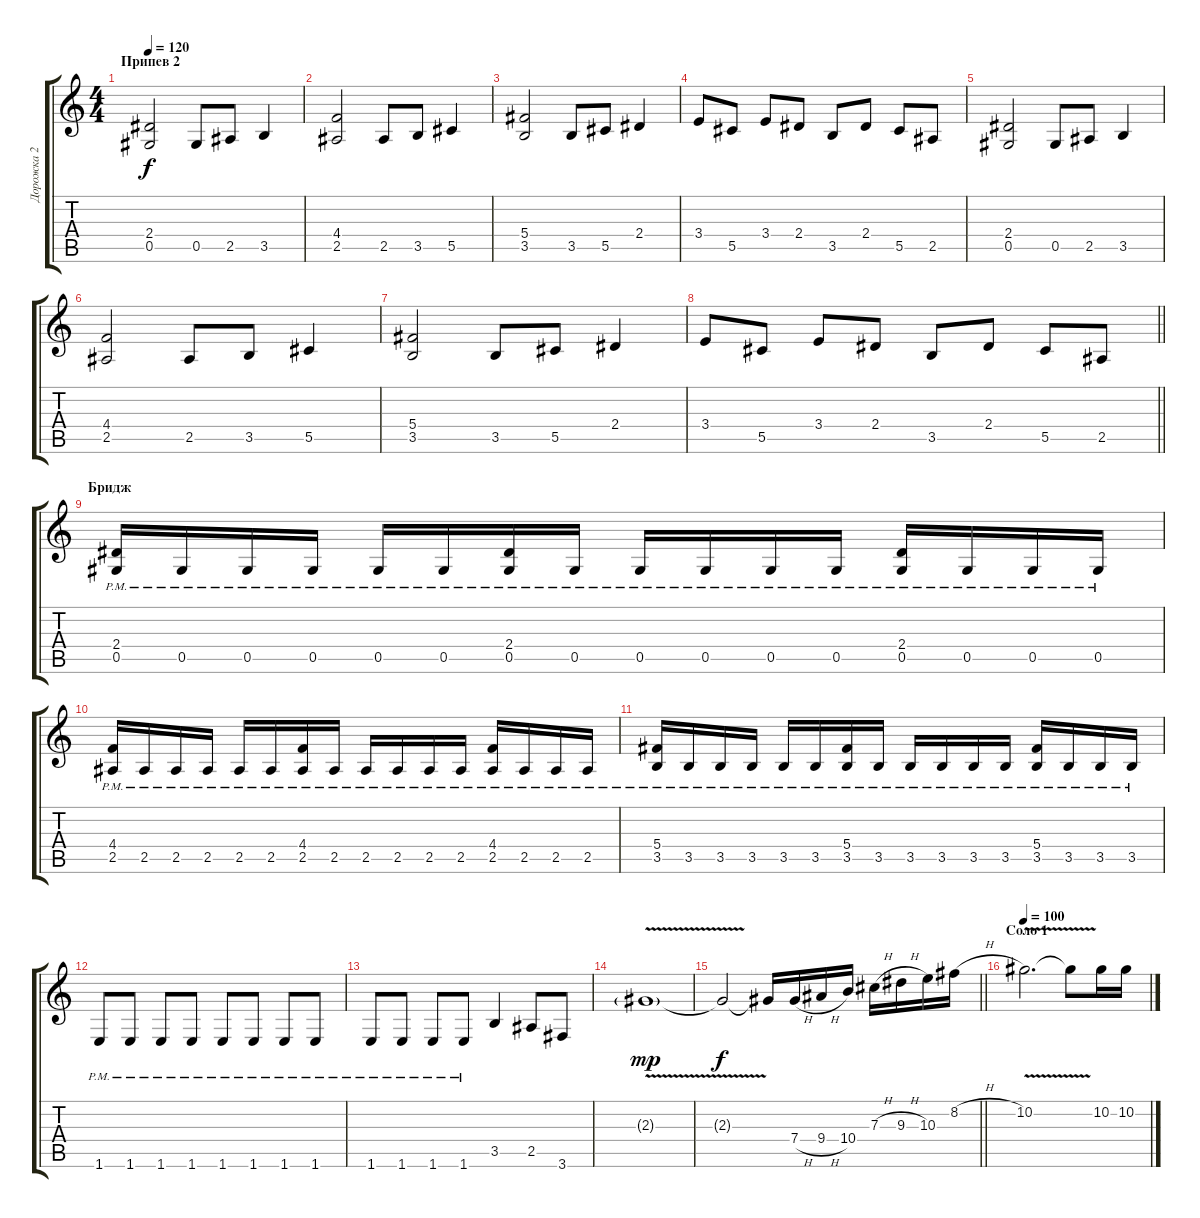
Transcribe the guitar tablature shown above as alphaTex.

\track ("Дорожка 2" "Дорожка 2") {instrument distortionguitar}
\staff {score tabs}
\tuning (Eb4 Bb3 Gb3 Db3 Ab2 Eb2) {hide}
\ts (4 4)
\section ("" "Припев 2")
\tempo 120
\clef g2
\ks c
(2.4 0.5).2{dy f} 0.5.8 2.5.8 3.5.4 |
(4.4 2.5).2 2.5.8 3.5.8 5.5.4 |
(5.4 3.5).2 3.5.8 5.5.8 2.4.4 |
3.4.8 5.5.8 3.4.8 2.4.8 3.5.8 2.4.8 5.5.8 2.5.8 |
(2.4 0.5).2 0.5.8 2.5.8 3.5.4 |
(4.4 2.5).2 2.5.8 3.5.8 5.5.4 |
(5.4 3.5).2 3.5.8 5.5.8 2.4.4 |
\barLineRight lightlight
3.4.8 5.5.8 3.4.8 2.4.8 3.5.8 2.4.8 5.5.8 2.5.8 |
\section ("" "Бридж")
(2.4{pm} 0.5{pm}).16 0.5{pm}.16 0.5{pm}.16 0.5{pm}.16 0.5{pm}.16 0.5{pm}.16 (2.4{pm} 0.5{pm}).16 0.5{pm}.16 0.5{pm}.16 0.5{pm}.16 0.5{pm}.16 0.5{pm}.16 (2.4{pm} 0.5{pm}).16 0.5{pm}.16 0.5{pm}.16 0.5{pm}.16 |
(4.4{pm} 2.5{pm}).16 2.5{pm}.16 2.5{pm}.16 2.5{pm}.16 2.5{pm}.16 2.5{pm}.16 (4.4{pm} 2.5{pm}).16 2.5{pm}.16 2.5{pm}.16 2.5{pm}.16 2.5{pm}.16 2.5{pm}.16 (4.4{pm} 2.5{pm}).16 2.5{pm}.16 2.5{pm}.16 2.5{pm}.16 |
(5.4{pm} 3.5{pm}).16 3.5{pm}.16 3.5{pm}.16 3.5{pm}.16 3.5{pm}.16 3.5{pm}.16 (5.4{pm} 3.5{pm}).16 3.5{pm}.16 3.5{pm}.16 3.5{pm}.16 3.5{pm}.16 3.5{pm}.16 (5.4{pm} 3.5{pm}).16 3.5{pm}.16 3.5{pm}.16 3.5{pm}.16 |
1.6{pm}.8 1.6{pm}.8 1.6{pm}.8 1.6{pm}.8 1.6{pm}.8 1.6{pm}.8 1.6{pm}.8 1.6{pm}.8 |
1.6{pm}.8 1.6{pm}.8 1.6{pm}.8 1.6{pm}.8 3.5.4 2.5.8 3.6.8 |
2.3{v g}.1{dy mp} |
\barLineRight lightlight
2.3{t}.2{dy f} 2.3{t}.16 7.4{h}.16 9.4{h}.16 10.4.16 7.3{h}.16 9.3{h}.16 10.3.16 8.2{h}.16 |
\section ("" "Соло 1")
\tempo 100
10.2{v}.2{d} 10.2{t}.8 10.2.16 10.2.16
